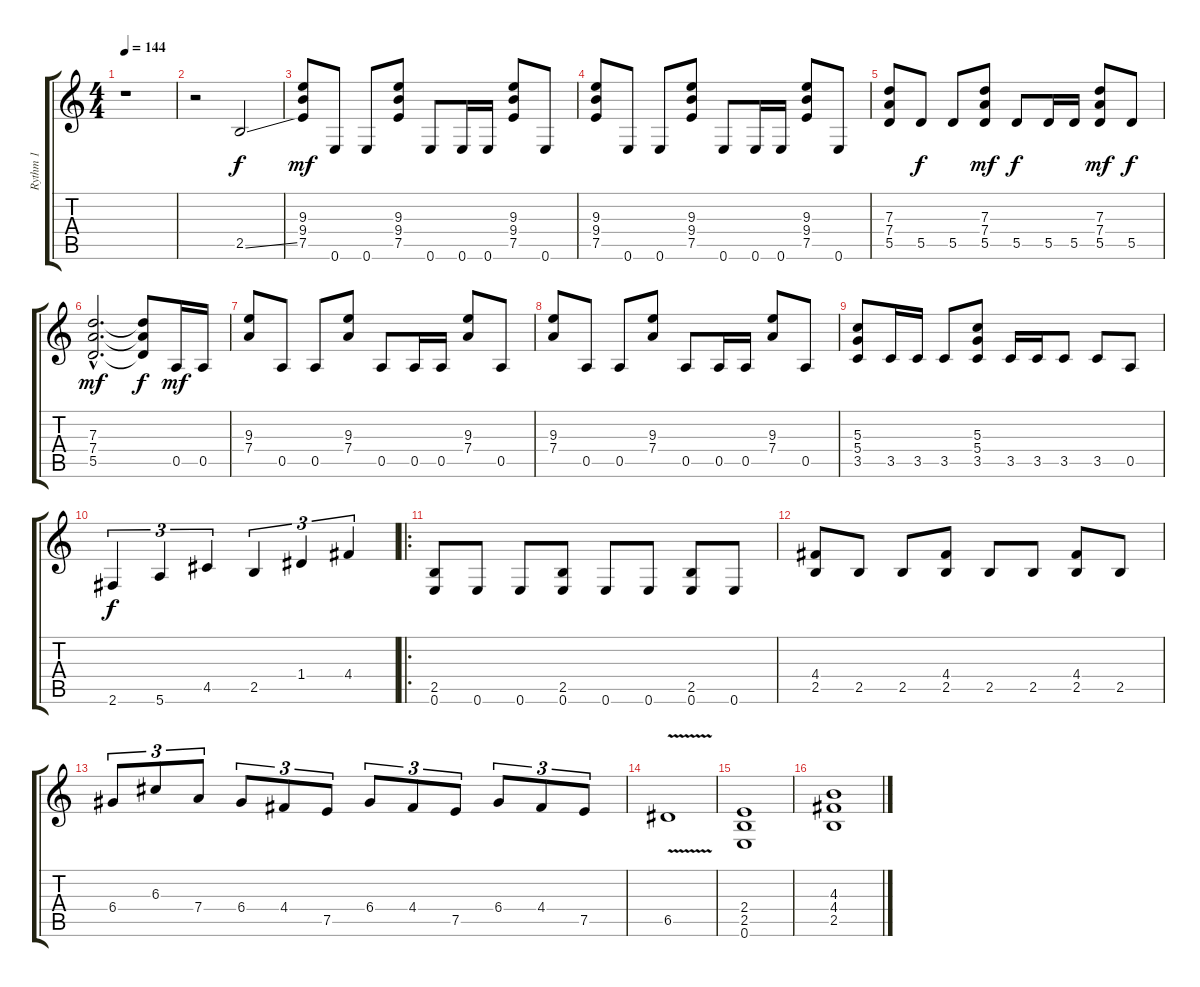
\track ("Rythm 1" "Rythm 1") {instrument distortionguitar}
\staff {score tabs}
\tuning (E4 B3 G3 D3 A2 E2) {hide}
\ts (4 4)
\tempo 144
\clef g2
\ks c
r.1{dy f} |
r.2 2.5{ss}.2 |
(9.3 9.4 7.5).8{dy mf} 0.6.8 0.6.8 (9.3 9.4 7.5).8 0.6.8 0.6.16 0.6.16 (9.3 9.4 7.5).8 0.6.8 |
(9.3 9.4 7.5).8 0.6.8 0.6.8 (9.3 9.4 7.5).8 0.6.8 0.6.16 0.6.16 (9.3 9.4 7.5).8 0.6.8 |
(7.3 7.4 5.5).8 5.5.8{dy f} 5.5.8 (7.3 7.4 5.5).8{dy mf} 5.5.8{dy f} 5.5.16 5.5.16 (7.3 7.4 5.5).8{dy mf} 5.5.8{dy f} |
(7.3{hac} 7.4{hac} 5.5{hac}).2{d dy mf} (7.3{t} 7.4{t} 5.5{t}).8{dy f} 0.5.16{dy mf} 0.5.16 |
(9.3 7.4).8 0.5.8 0.5.8 (9.3 7.4).8 0.5.8 0.5.16 0.5.16 (9.3 7.4).8 0.5.8 |
(9.3 7.4).8 0.5.8 0.5.8 (9.3 7.4).8 0.5.8 0.5.16 0.5.16 (9.3 7.4).8 0.5.8 |
(5.3 5.4 3.5).8 3.5.16 3.5.16 3.5.8 (5.3 5.4 3.5).8 3.5.16 3.5.16 3.5.8 3.5.8 0.5.8 |
2.6.4{tu (3 2) dy f} 5.6.4{tu (3 2)} 4.5.4{tu (3 2)} 2.5.4{tu (3 2)} 1.4.4{tu (3 2)} 4.4.4{tu (3 2)} |
\ro
(2.5 0.6).8 0.6.8 0.6.8 (2.5 0.6).8 0.6.8 0.6.8 (2.5 0.6).8 0.6.8 |
(4.4 2.5).8 2.5.8 2.5.8 (4.4 2.5).8 2.5.8 2.5.8 (4.4 2.5).8 2.5.8 |
6.4.8{tu (3 2)} 6.3.8{tu (3 2)} 7.4.8{tu (3 2)} 6.4.8{tu (3 2)} 4.4.8{tu (3 2)} 7.5.8{tu (3 2)} 6.4.8{tu (3 2)} 4.4.8{tu (3 2)} 7.5.8{tu (3 2)} 6.4.8{tu (3 2)} 4.4.8{tu (3 2)} 7.5.8{tu (3 2)} |
6.5{v}.1 |
(2.4 2.5 0.6).1 |
(4.3 4.4 2.5).1
